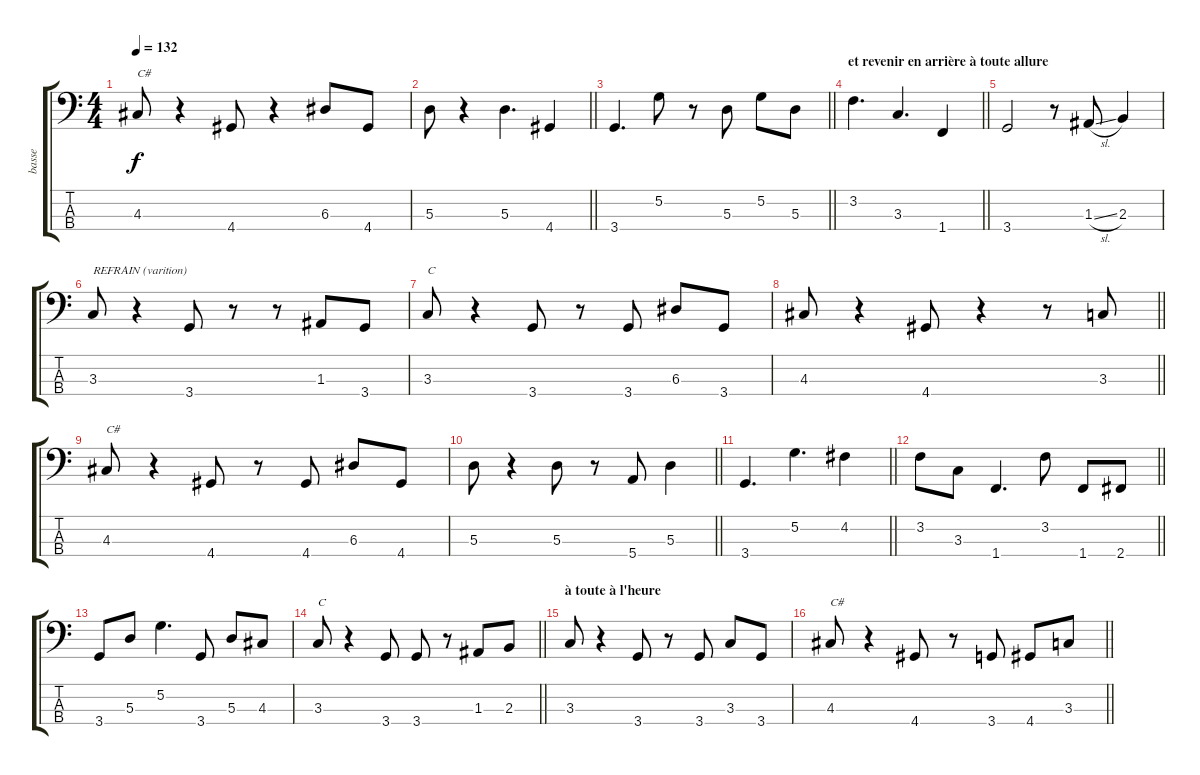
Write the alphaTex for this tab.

\track ("basse" "basse") {instrument electricbassfinger}
\staff {score tabs}
\tuning (G2 D2 A1 E1) {hide}
\ts (4 4)
\tempo 132
\clef f4
\ks c
4.3.8{txt "C#" dy f} r.4 4.4.8 r.4 6.3.8 4.4.8 |
\barLineRight lightlight
5.3.8 r.4 5.3.4{d} 4.4.4 |
\barLineRight lightlight
3.4.4{d} 5.2.8 r.8 5.3.8 5.2.8 5.3.8 |
\section ("" "et revenir en arrière à toute allure")
\barLineRight lightlight
3.2.4{d} 3.3.4{d} 1.4.4 |
3.4.2 r.8 1.3{sl}.8 2.3.4 |
3.3.8{txt "REFRAIN (varition)"} r.4 3.4.8 r.8 r.8 1.3.8 3.4.8 |
3.3.8{txt "C"} r.4 3.4.8 r.8 3.4.8 6.3.8 3.4.8 |
\barLineRight lightlight
4.3.8 r.4 4.4.8 r.4 r.8 3.3.8 |
4.3.8{txt "C#"} r.4 4.4.8 r.8 4.4.8 6.3.8 4.4.8 |
\barLineRight lightlight
5.3.8 r.4 5.3.8 r.8 5.4.8 5.3.4 |
\barLineRight lightlight
3.4.4{d} 5.2.4{d} 4.2.4 |
\barLineRight lightlight
3.2.8 3.3.8 1.4.4{d} 3.2.8 1.4.8 2.4.8 |
3.4.8 5.3.8 5.2.4{d} 3.4.8 5.3.8 4.3.8 |
\barLineRight lightlight
3.3.8{txt "C"} r.4 3.4.8 3.4.8 r.8 1.3.8 2.3.8 |
\section ("" "à toute à l'heure")
3.3.8 r.4 3.4.8 r.8 3.4.8 3.3.8 3.4.8 |
\barLineRight lightlight
4.3.8{txt "C#"} r.4 4.4.8 r.8 3.4.8 4.4.8 3.3.8
